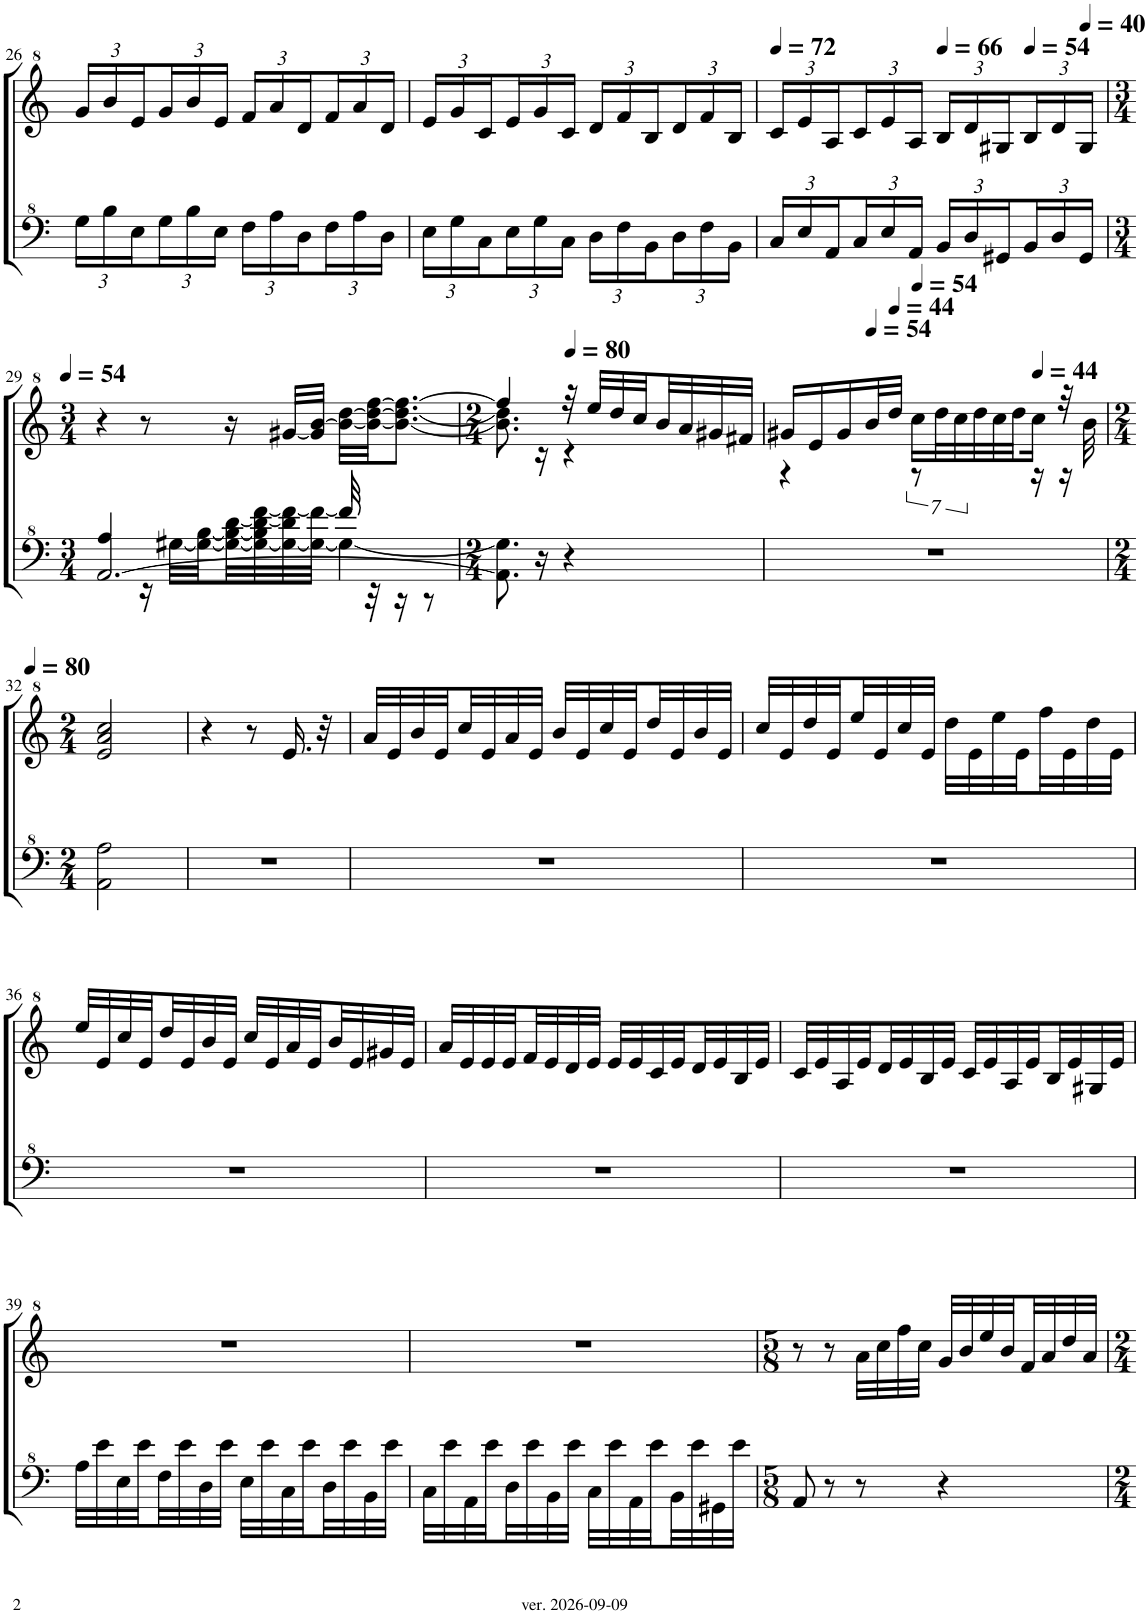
**kern	**kern
*part2	*part1
*staff2	*staff1
*I"パンフルート	*I"パンフルート
!!LO:PB:g=z
*clefF^4	*clefG^2
*k[]	*k[]
*M2/4	*M2/4
*Xbrackettup	*Xbrackettup
=26	=26
24g\LL	24gg/LL
24b\	24bb/
24e\	24ee/
24g\	24gg/
24b\	24bb/
24e\JJ	24ee/JJ
24f\LL	24ff/LL
24a\	24aa/
24d\	24dd/
24f\	24ff/
24a\	24aa/
24d\JJ	24dd/JJ
=27	=27
24e\LL	24ee/LL
24g\	24gg/
24c\	24cc/
24e\	24ee/
24g\	24gg/
24c\JJ	24cc/JJ
24d\LL	24dd/LL
24f\	24ff/
24B\	24b/
24d\	24dd/
24f\	24ff/
24B\JJ	24b/JJ
=28	=28
*	*MM72
24c/LL	24cc/LL
24e/	24ee/
24A/	24a/
24c/	24cc/
24e/	24ee/
24A/JJ	24a/JJ
*	*MM66
24B/LL	24b/LL
24d/	24dd/
24G#X/	24g#X/
*	*MM54
24B/	24b/
24d/	24dd/
*	*MM40
24G#/JJ	24g#/JJ
!!LO:LB:g=z
=29	=29
*M3/4	*M3/4
*	*MM54
*^	*
*	*^	*
[2.A/	4ryy	4a/	4r
.	16r	4ryy	8r
.	[32g#X\LLL	.	.
.	32g#\_ [32b\	.	.
.	32g#\_ 32b\_ [32dd\	.	16r
.	32g#\_ 32b\] 32dd\_ [32ff\	.	.
.	32g#\_ 32dd\] 32ff\_	.	[32gg#X/LLL
.	32g#\_ 32ff\_JJJ	.	32gg#/] [32bb/JJJ
.	4g#\_	32ff/]	32bb\_ [32ddd\LLL
.	.	32r	32bb\_ 32ddd\_ [32fff\JJ
.	.	16r	8.bb\_ 8.ddd\_ 8.fff\_J
.	.	8r	.
*v	*v	*v	*
=30	=30
*M2/4	*M2/4
*	*^
8.A\] 8.g#\]	4fff/]	8.bb\] 8.ddd\]
16r	.	16r
*	*MM80	*
4r	32r	4r
.	32eee/LLL	.
.	32ddd/	.
.	32ccc/	.
.	32bb/	.
.	32aa/	.
.	32gg#X/	.
.	32ff#X/JJJ	.
=31	=31	=31
2r	16gg#X/LL	4r
.	16ee/	.
.	16gg#/	.
*	*MM54	*
.	32bb/L	.
*	*MM44	*
.	32ddd/JJJ	.
*	*brackettup	*
*	*MM54	*
.	28ccc\LL	8r
.	56ddd\L	.
.	56ccc\	.
.	56ddd\	.
.	56ccc\	.
.	56ddd\J	.
*	*MM44	*
.	16ccc\JJ	16r
.	32r	16r
.	32bb\	.
*	*v	*v
!!LO:LB:g=z
=32	=32
*M2/4	*M2/4
*	*MM80
2A\ 2a\	2ee/ 2aa/ 2ccc/
=33	=33
2r	4r
.	8r
.	16.ee/
.	32r
=34	=34
2r	32aa/LLL
.	32ee/
.	32bb/
.	32ee/
.	32ccc/
.	32ee/
.	32aa/
.	32ee/JJJ
.	32bb/LLL
.	32ee/
.	32ccc/
.	32ee/
.	32ddd/
.	32ee/
.	32bb/
.	32ee/JJJ
=35	=35
2r	32ccc/LLL
.	32ee/
.	32ddd/
.	32ee/
.	32eee/
.	32ee/
.	32ccc/
.	32ee/JJJ
.	32ddd\LLL
.	32ee\
.	32eee\
.	32ee\
.	32fff\
.	32ee\
.	32ddd\
.	32ee\JJJ
!!LO:LB:g=z
=36	=36
2r	32eee/LLL
.	32ee/
.	32ccc/
.	32ee/
.	32ddd/
.	32ee/
.	32bb/
.	32ee/JJJ
.	32ccc/LLL
.	32ee/
.	32aa/
.	32ee/
.	32bb/
.	32ee/
.	32gg#X/
.	32ee/JJJ
=37	=37
2r	32aa/LLL
.	32ee/
.	32ee/
.	32ee/
.	32ff/
.	32ee/
.	32dd/
.	32ee/JJJ
.	32ee/LLL
.	32ee/
.	32cc/
.	32ee/
.	32dd/
.	32ee/
.	32b/
.	32ee/JJJ
=38	=38
2r	32cc/LLL
.	32ee/
.	32a/
.	32ee/
.	32dd/
.	32ee/
.	32b/
.	32ee/JJJ
.	32cc/LLL
.	32ee/
.	32a/
.	32ee/
.	32b/
.	32ee/
.	32g#X/
.	32ee/JJJ
!!LO:LB:g=z
=39	=39
32a\LLL	2r
32ee\	.
32e\	.
32ee\	.
32f\	.
32ee\	.
32d\	.
32ee\JJJ	.
32e\LLL	.
32ee\	.
32c\	.
32ee\	.
32d\	.
32ee\	.
32B\	.
32ee\JJJ	.
=40	=40
32c\LLL	2r
32ee\	.
32A\	.
32ee\	.
32d\	.
32ee\	.
32B\	.
32ee\JJJ	.
32c\LLL	.
32ee\	.
32A\	.
32ee\	.
32B\	.
32ee\	.
32G#X\	.
32ee\JJJ	.
=41	=41
*M5/8	*M5/8
8A/	8r
8r	8r
8r	32aa\LLL
.	32ccc\
.	32fff\
.	32ccc\JJJ
4r	32gg/LLL
.	32bb/
.	32eee/
.	32bb/
.	32ff/
.	32aa/
.	32ddd/
.	32aa/JJJ
=	=
*-	*-
